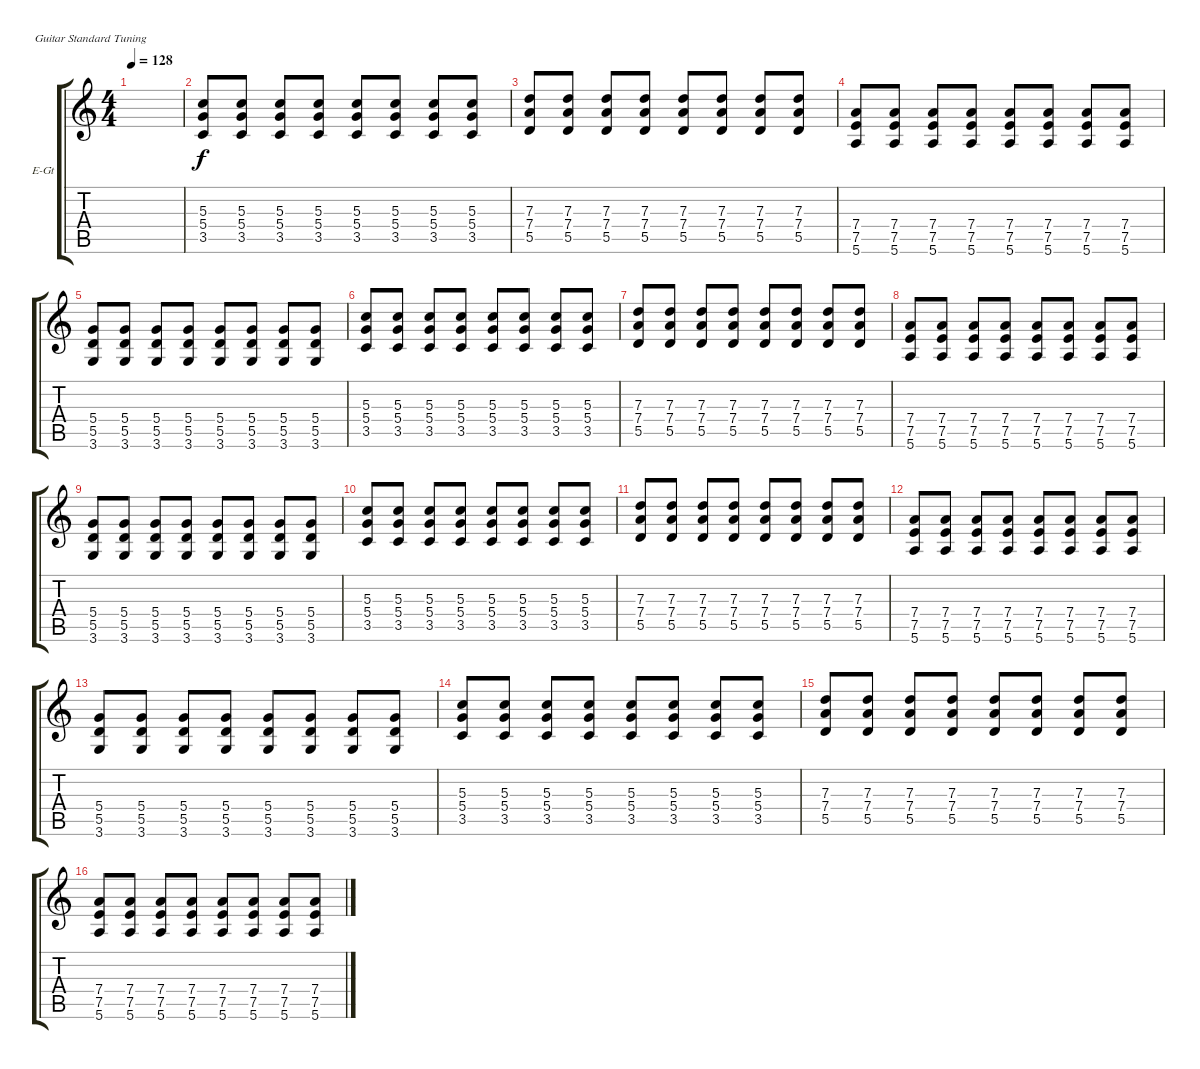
\defaultSystemsLayout 4
\bracketExtendMode groupsimilarinstruments
\firstSystemTrackNameOrientation horizontal
\otherSystemsTrackNameOrientation horizontal
\track ("Distortioin" "E-Gt") {instrument distortionguitar}
\staff {score tabs}
\tuning (E4 B3 G3 D3 A2 E2)
\ts (4 4)
\tempo 128
\clef g2
\ks c
|
(3.5 5.4 5.3).8 (3.5 5.3 5.4).8 (3.5 5.4 5.3).8 (3.5 5.3 5.4).8 (3.5 5.4 5.3).8 (3.5 5.3 5.4).8 (3.5 5.4 5.3).8 (3.5 5.3 5.4).8 |
(7.4 5.5 7.3).8 (5.5 7.4 7.3).8 (7.4 5.5 7.3).8 (5.5 7.4 7.3).8 (7.4 5.5 7.3).8 (5.5 7.4 7.3).8 (7.4 5.5 7.3).8 (5.5 7.4 7.3).8 |
(5.6 7.5 7.4).8 (5.6 7.4 7.5).8 (5.6 7.5 7.4).8 (5.6 7.4 7.5).8 (5.6 7.5 7.4).8 (5.6 7.4 7.5).8 (5.6 7.5 7.4).8 (5.6 7.5 7.4).8 |
(3.6 5.4 5.5).8 (3.6 5.5 5.4).8 (3.6 5.4 5.5).8 (3.6 5.5 5.4).8 (3.6 5.4 5.5).8 (3.6 5.5 5.4).8 (3.6 5.4 5.5).8 (3.6 5.5 5.4).8 |
(3.5 5.4 5.3).8 (3.5 5.3 5.4).8 (3.5 5.4 5.3).8 (3.5 5.3 5.4).8 (3.5 5.4 5.3).8 (3.5 5.3 5.4).8 (3.5 5.4 5.3).8 (3.5 5.3 5.4).8 |
(7.4 5.5 7.3).8 (5.5 7.4 7.3).8 (7.4 5.5 7.3).8 (5.5 7.4 7.3).8 (7.4 5.5 7.3).8 (5.5 7.4 7.3).8 (7.4 5.5 7.3).8 (5.5 7.4 7.3).8 |
(5.6 7.5 7.4).8 (5.6 7.4 7.5).8 (5.6 7.5 7.4).8 (5.6 7.4 7.5).8 (5.6 7.5 7.4).8 (5.6 7.4 7.5).8 (5.6 7.5 7.4).8 (5.6 7.5 7.4).8 |
(3.6 5.4 5.5).8 (3.6 5.5 5.4).8 (3.6 5.4 5.5).8 (3.6 5.5 5.4).8 (3.6 5.4 5.5).8 (3.6 5.5 5.4).8 (3.6 5.4 5.5).8 (3.6 5.5 5.4).8 |
(3.5 5.4 5.3).8 (3.5 5.3 5.4).8 (3.5 5.4 5.3).8 (3.5 5.3 5.4).8 (3.5 5.4 5.3).8 (3.5 5.3 5.4).8 (3.5 5.4 5.3).8 (3.5 5.3 5.4).8 |
(7.4 5.5 7.3).8 (5.5 7.4 7.3).8 (7.4 5.5 7.3).8 (5.5 7.4 7.3).8 (7.4 5.5 7.3).8 (5.5 7.4 7.3).8 (7.4 5.5 7.3).8 (5.5 7.4 7.3).8 |
(5.6 7.5 7.4).8 (5.6 7.4 7.5).8 (5.6 7.5 7.4).8 (5.6 7.4 7.5).8 (5.6 7.5 7.4).8 (5.6 7.4 7.5).8 (5.6 7.5 7.4).8 (5.6 7.5 7.4).8 |
(3.6 5.4 5.5).8 (3.6 5.5 5.4).8 (3.6 5.4 5.5).8 (3.6 5.5 5.4).8 (3.6 5.4 5.5).8 (3.6 5.5 5.4).8 (3.6 5.4 5.5).8 (3.6 5.5 5.4).8 |
(3.5 5.4 5.3).8 (3.5 5.3 5.4).8 (3.5 5.4 5.3).8 (3.5 5.3 5.4).8 (3.5 5.4 5.3).8 (3.5 5.3 5.4).8 (3.5 5.4 5.3).8 (3.5 5.3 5.4).8 |
(7.4 5.5 7.3).8 (5.5 7.4 7.3).8 (7.4 5.5 7.3).8 (5.5 7.4 7.3).8 (7.4 5.5 7.3).8 (5.5 7.4 7.3).8 (7.4 5.5 7.3).8 (5.5 7.4 7.3).8 |
(5.6 7.5 7.4).8 (5.6 7.4 7.5).8 (5.6 7.5 7.4).8 (5.6 7.4 7.5).8 (5.6 7.5 7.4).8 (5.6 7.4 7.5).8 (5.6 7.5 7.4).8 (5.6 7.5 7.4).8
